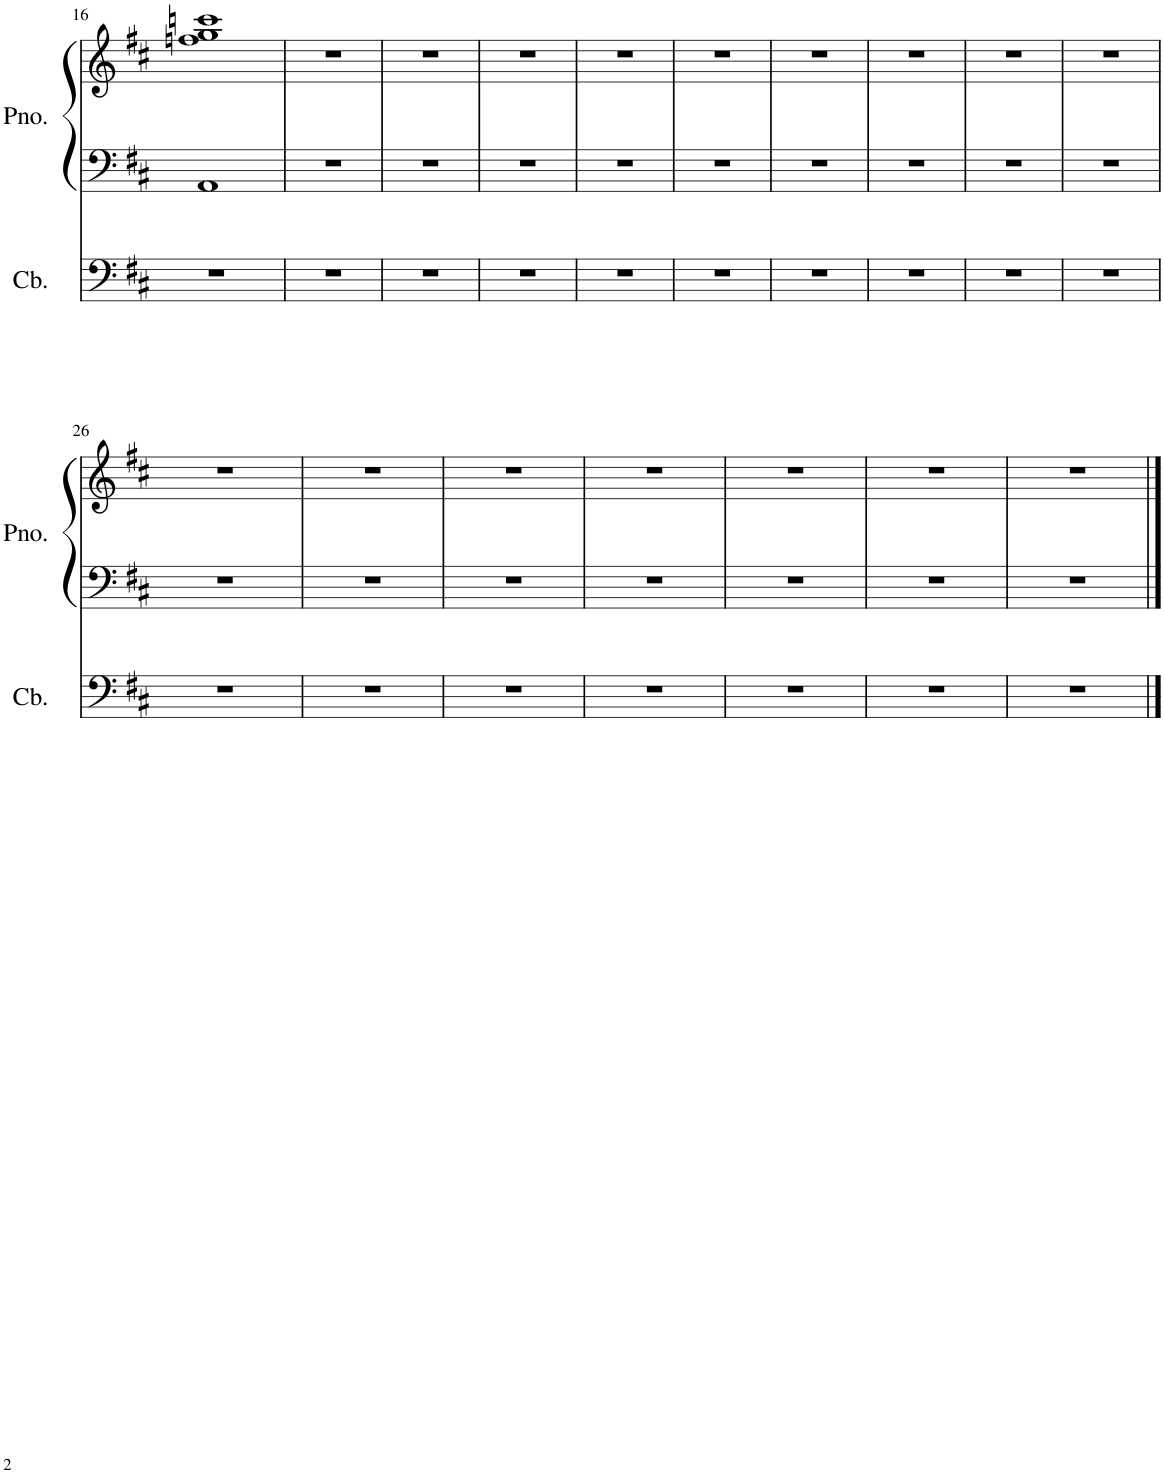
**kern	**kern	**kern
*part2	*part1	*part1
*staff3	*staff2	*staff1
*I"Contrabass	*I"Piano	*
*I'Cb.	*I'Pno.	*
!!LO:PB:g=z
*clefF4	*clefF4	*clefG2
*Trd7c12	*	*
*k[f#c#]	*k[f#c#]	*k[f#c#]
*M4/4	*M4/4	*M4/4
=16	=16	=16
1r	1AA	1ffn 1gg 1cccn
=17	=17	=17
1r	1r	1r
=18	=18	=18
1r	1r	1r
=19	=19	=19
1r	1r	1r
=20	=20	=20
1r	1r	1r
=21	=21	=21
1r	1r	1r
=22	=22	=22
1r	1r	1r
=23	=23	=23
1r	1r	1r
=24	=24	=24
1r	1r	1r
=25	=25	=25
1r	1r	1r
!!LO:LB:g=z
=26	=26	=26
1r	1r	1r
=27	=27	=27
1r	1r	1r
=28	=28	=28
1r	1r	1r
=29	=29	=29
1r	1r	1r
=30	=30	=30
1r	1r	1r
=31	=31	=31
1r	1r	1r
=32	=32	=32
1r	1r	1r
==	==	==
*-	*-	*-
